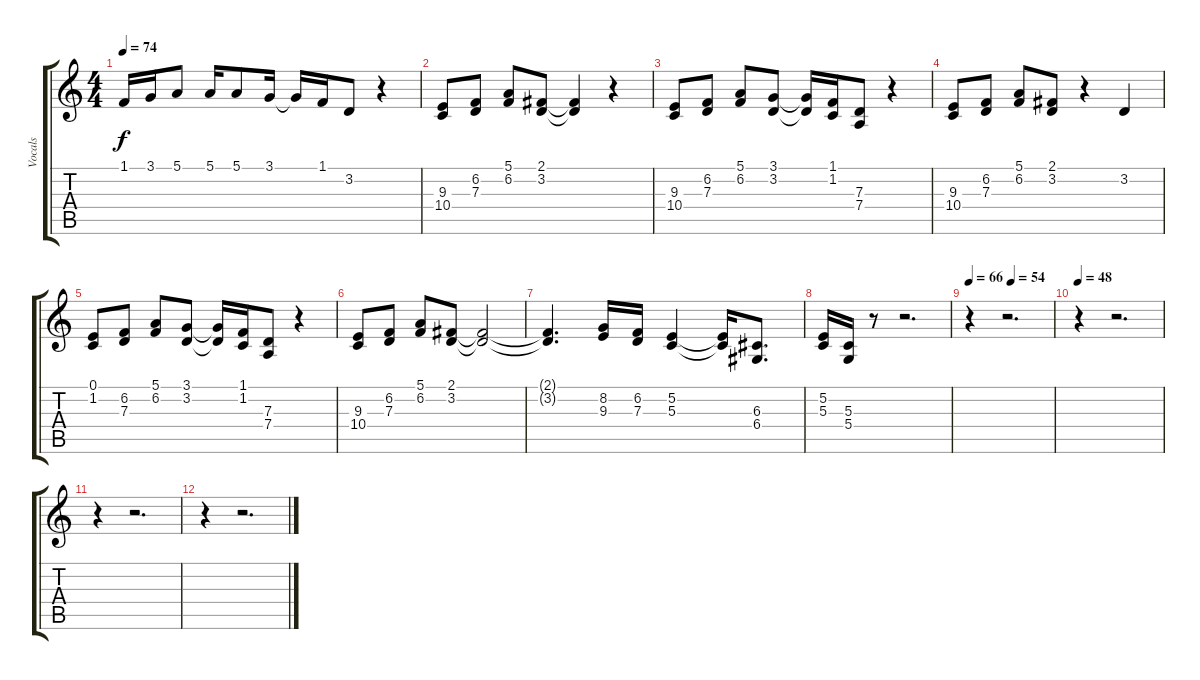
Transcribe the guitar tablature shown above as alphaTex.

\track ("Vocals" "Vocals") {instrument tenorsax}
\staff {score tabs}
\tuning (E4 B3 G3 D3 A2 E2) {hide}
\ts (4 4)
\tempo 74
\clef g2
\ks c
1.1.16{dy f} 3.1.16 5.1.8 5.1.16 5.1.8 3.1.16 3.1{t}.16 1.1.16 3.2.8 r.4 |
(9.3 10.4).8 (6.2 7.3).8 (5.1 6.2).8 (2.1 3.2).8 (2.1{t} 3.2{t}).4 r.4 |
(9.3 10.4).8 (6.2 7.3).8 (5.1 6.2).8 (3.1 3.2).8 (3.1{t} 3.2{t}).16 (1.1 1.2).16 (7.3 7.4).8 r.4 |
(9.3 10.4).8 (6.2 7.3).8 (5.1 6.2).8 (2.1 3.2).8 r.4 3.2.4 |
(0.1 1.2).8 (6.2 7.3).8 (5.1 6.2).8 (3.1 3.2).8 (3.1{t} 3.2{t}).16 (1.1 1.2).16 (7.3 7.4).8 r.4 |
(9.3 10.4).8 (6.2 7.3).8 (5.1 6.2).8 (2.1 3.2).8 (2.1{t} 3.2{t}).2 |
(2.1{t} 3.2{t}).4{d} (8.2 9.3).16 (6.2 7.3).16 (5.2 5.3).4 (5.2{t} 5.3{t}).16 (6.3 6.4).8{d} |
(5.2 5.3).16 (5.3 5.4).16 r.8 r.2{d} |
\tempo 66
\tempo (54 0.5)
r.4 r.2{d} |
\tempo 48
r.4 r.2{d} |
r.4 r.2{d} |
r.4 r.2{d}
